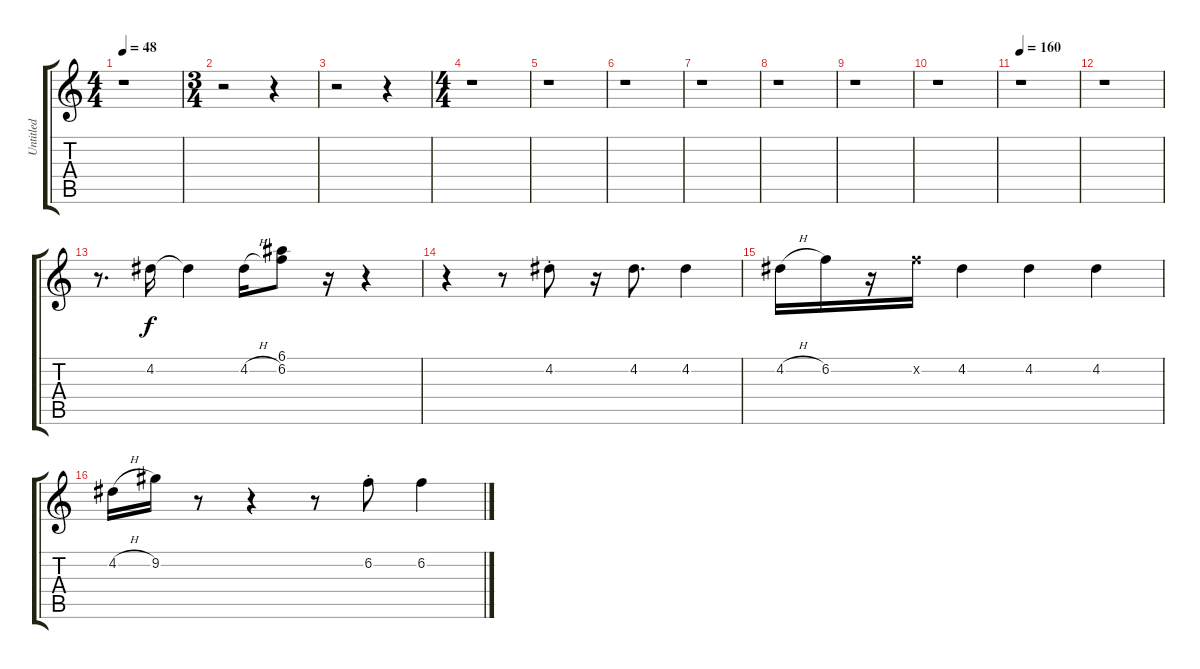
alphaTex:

\track ("Untitled" "Untitled") {instrument distortionguitar}
\staff {score tabs}
\tuning (E4 B3 G3 D3 A2 E2) {hide}
\ts (4 4)
\tempo 48
\clef g2
\ks c
r.1{dy f} |
\ts (3 4)
r.2 r.4 |
r.2 r.4 |
\ts (4 4)
r.1 |
r.1 |
r.1 |
r.1 |
r.1 |
r.1 |
r.1 |
\tempo 160
r.1 |
r.1 |
r.8{d} 4.2.16 4.2{t}.4 4.2{h}.16 (6.1 6.2).8 r.16 r.4 |
r.4 r.8 4.2{st}.8 r.16 4.2.8{d} 4.2.4 |
4.2{h}.16 6.2.16 r.16 6.2{x}.16 4.2.4 4.2.4 4.2.4 |
4.2{h}.16 9.2.16 r.8 r.4 r.8 6.2{st}.8 6.2.4
